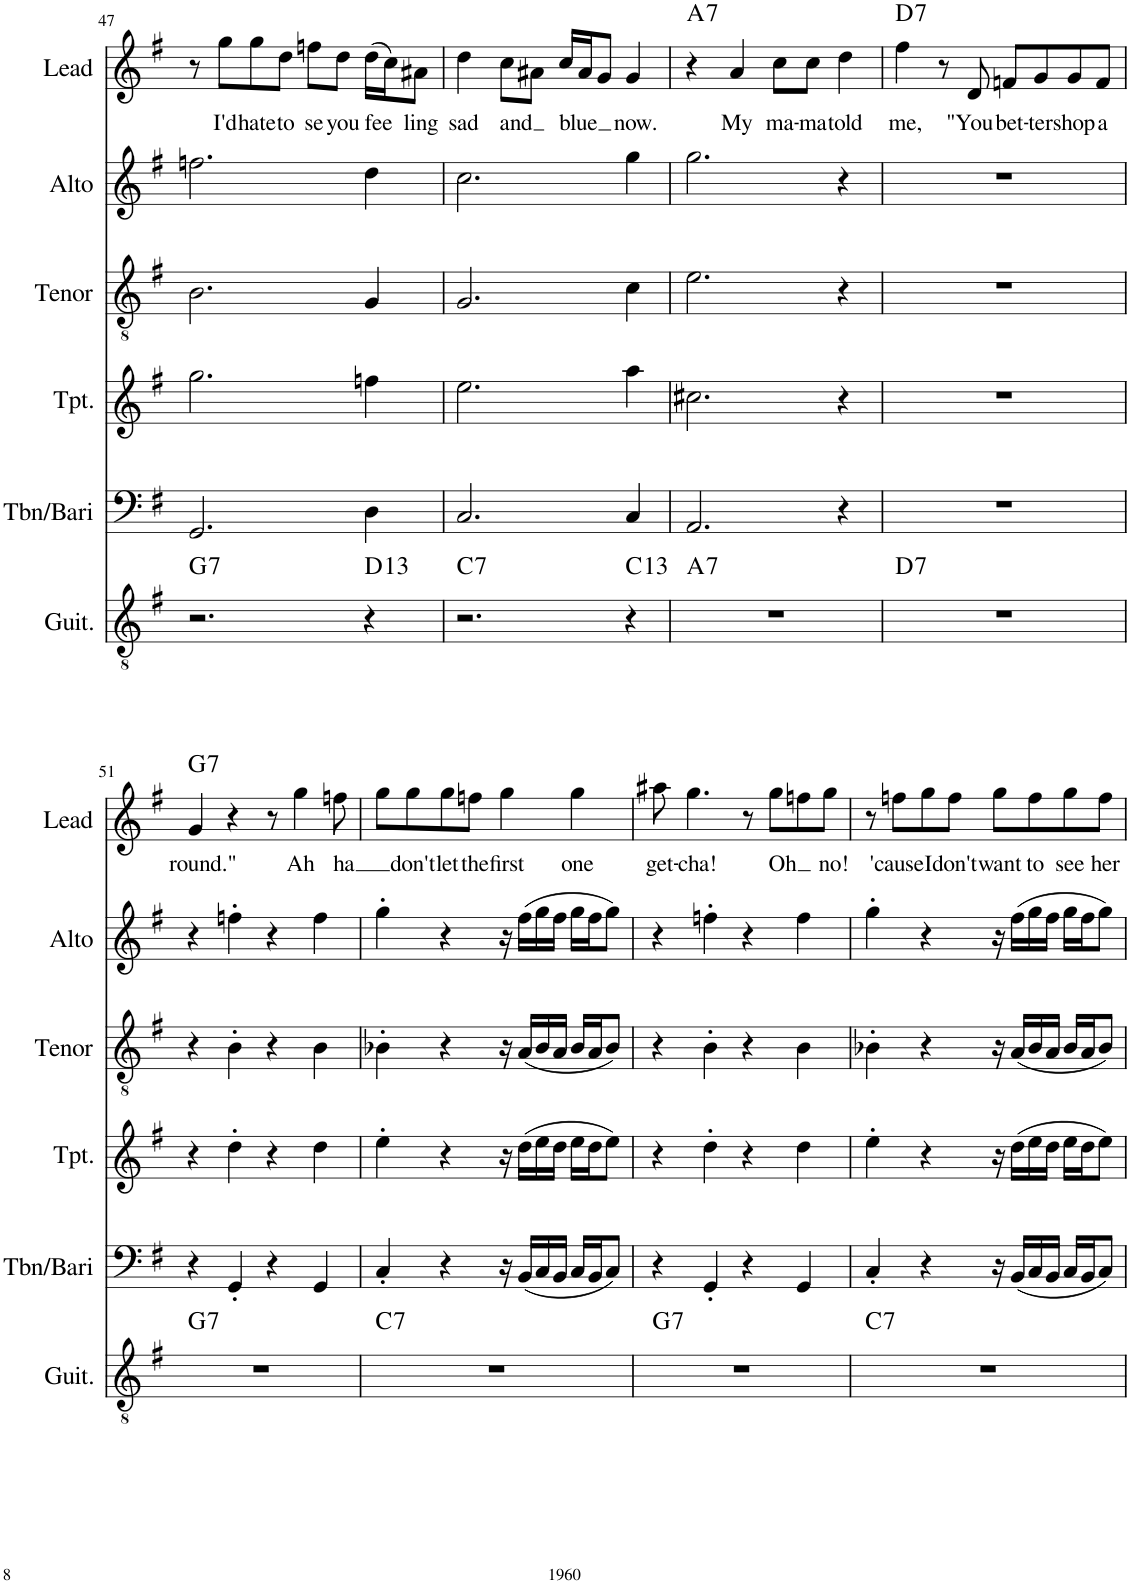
**kern	**harte	**kern	**kern	**kern	**kern	**kern	**text	**harte
*part6	*part6	*part5	*part4	*part3	*part2	*part1	*part1	*part1
*staff6	*	*staff5	*staff4	*staff3	*staff2	*staff1	*staff1	*
*I"Guitar	*	*I"Tbn/Bari	*I"Trumpet	*I"Tenor	*I"Alto	*I"Lead	*	*
*I'Guit.	*	*I'Tbn/Bari	*I'Tpt.	*I'Tenor	*I'Alto	*I'Lead	*	*
!!LO:PB:g=z
*clefGv2	*	*clefF4	*clefG2	*clefGv2	*clefG2	*clefG2	*	*
*	*	*	*ITrd1c2	*ITrd8c14	*ITrd5c9	*	*	*
*k[f#]	*	*k[f#]	*k[f#]	*k[f#]	*k[f#]	*k[f#]	*	*
*M4/4	*	*M4/4	*M4/4	*M4/4	*M4/4	*M4/4	*	*
=47	=47	=47	=47	=47	=47	=47	=47	=47
!	!LO:H:kt=7	!	!	!	!	!	!	!
2.r	G:7	2.GG/	2.gg\	2.B\	2.ffn\	8r	.	.
!	!	!	!	!	!	!	!LO:LY:b	!
.	.	.	.	.	.	8gg\L	I'd	.
!	!	!	!	!	!	!	!LO:LY:b	!
.	.	.	.	.	.	8gg\	hate	.
!	!	!	!	!	!	!	!LO:LY:b	!
.	.	.	.	.	.	8dd\J	to	.
!	!	!	!	!	!	!	!LO:LY:b	!
.	.	.	.	.	.	8ffn\L	se	.
!	!	!	!	!	!	!	!LO:LY:b	!
.	.	.	.	.	.	8dd\J	you	.
!	!LO:H:kt=13	!	!	!	!	!	!LO:LY:b	!
4r	D:9(11,13)	4D\	4ffn\	4G/	4dd\	(16dd\LL	-fee	.
.	.	.	.	.	.	16cc\J)	.	.
!	!	!	!	!	!	!	!LO:LY:b	!
.	.	.	.	.	.	8a#X\J	ling	.
=48	=48	=48	=48	=48	=48	=48	=48	=48
!	!LO:H:kt=7	!	!	!	!	!	!LO:LY:b	!
2.r	C:7	2.C/	2.ee\	2.G/	2.cc\	4dd\	sad	.
!	!	!	!	!	!	!	!LO:LY:b	!
.	.	.	.	.	.	8cc\L	and	.
.	.	.	.	.	.	8a#X\J	.	.
!	!	!	!	!	!	!	!LO:LY:b	!
.	.	.	.	.	.	16cc/LL	blue	.
.	.	.	.	.	.	16a#/J	.	.
.	.	.	.	.	.	8g/J	.	.
!	!LO:H:kt=13	!	!	!	!	!	!LO:LY:b	!
4r	C:9(11,13)	4C/	4aa\	4c\	4gg\	4g/	now.	.
=49	=49	=49	=49	=49	=49	=49	=49	=49
!	!LO:H:kt=7	!	!	!	!	!	!	!LO:H:kt=7
1r	A:7	2.AA/	2.cc#X\	2.e\	2.gg\	4r	.	A:7
!	!	!	!	!	!	!	!LO:LY:b	!
.	.	.	.	.	.	4a/	My	.
!	!	!	!	!	!	!	!LO:LY:b	!
.	.	.	.	.	.	8cc\L	ma-	.
!	!	!	!	!	!	!	!LO:LY:b	!
.	.	.	.	.	.	8cc\J	-ma	.
!	!	!	!	!	!	!	!LO:LY:b	!
.	.	4r	4r	4r	4r	4dd\	told	.
=50	=50	=50	=50	=50	=50	=50	=50	=50
!	!LO:H:kt=7	!	!	!	!	!	!LO:LY:b	!LO:H:kt=7
1r	D:7	1r	1r	1r	1r	4ff#\	me,	D:7
.	.	.	.	.	.	8r	.	.
!	!	!	!	!	!	!	!LO:LY:b	!
.	.	.	.	.	.	8d/	"You	.
!	!	!	!	!	!	!	!LO:LY:b	!
.	.	.	.	.	.	8fn/L	bet-	.
!	!	!	!	!	!	!	!LO:LY:b	!
.	.	.	.	.	.	8g/	-ter	.
!	!	!	!	!	!	!	!LO:LY:b	!
.	.	.	.	.	.	8g/	shop	.
!	!	!	!	!	!	!	!LO:LY:b	!
.	.	.	.	.	.	8f/J	a	.
!!LO:LB:g=z
=51	=51	=51	=51	=51	=51	=51	=51	=51
!	!LO:H:kt=7	!	!	!	!	!	!LO:LY:b	!LO:H:kt=7
1r	G:7	4r	4r	4r	4r	4g/	round."	G:7
.	.	4GG'/	4dd'\	4B'\	4ffn'\	4r	.	.
.	.	4r	4r	4r	4r	8r	.	.
!	!	!	!	!	!	!	!LO:LY:b	!
.	.	.	.	.	.	4gg\	Ah	.
.	.	4GG/	4dd\	4B\	4ff\	.	.	.
!	!	!	!	!	!	!	!LO:LY:b	!
.	.	.	.	.	.	8ffn\	ha	.
=52	=52	=52	=52	=52	=52	=52	=52	=52
!	!LO:H:kt=7	!	!	!	!	!	!	!
1r	C:7	4C'/	4ee'\	4B-X'\	4gg'\	8gg\L	.	.
!	!	!	!	!	!	!	!LO:LY:b	!
.	.	.	.	.	.	8gg\	don't	.
!	!	!	!	!	!	!	!LO:LY:b	!
.	.	4r	4r	4r	4r	8gg\	let	.
!	!	!	!	!	!	!	!LO:LY:b	!
.	.	.	.	.	.	8ffn\J	the	.
!	!	!	!	!	!	!	!LO:LY:b	!
.	.	16r	16r	16r	16r	4gg\	first	.
.	.	(16BB/LL	(16dd\LL	(16A/LL	(16ff#\LL	.	.	.
.	.	16C/	16ee\	16B-/	16gg\	.	.	.
.	.	16BB/JJ	16dd\JJ	16A/JJ	16ff#\JJ	.	.	.
!	!	!	!	!	!	!	!LO:LY:b	!
.	.	16C/LL	16ee\LL	16B-/LL	16gg\LL	4gg\	one	.
.	.	16BB/J	16dd\J	16A/J	16ff#\J	.	.	.
.	.	8C/J)	8ee\J)	8B-/J)	8gg\J)	.	.	.
=53	=53	=53	=53	=53	=53	=53	=53	=53
!	!LO:H:kt=7	!	!	!	!	!	!LO:LY:b	!
1r	G:7	4r	4r	4r	4r	8aa#X\	get-	.
!	!	!	!	!	!	!	!LO:LY:b	!
.	.	.	.	.	.	4.gg\	-cha!	.
.	.	4GG'/	4dd'\	4B'\	4ffn'\	.	.	.
.	.	4r	4r	4r	4r	8r	.	.
!	!	!	!	!	!	!	!LO:LY:b	!
.	.	.	.	.	.	8gg\L	Oh	.
.	.	4GG/	4dd\	4B\	4ff\	8ffn\	.	.
!	!	!	!	!	!	!	!LO:LY:b	!
.	.	.	.	.	.	8gg\J	no!	.
=54	=54	=54	=54	=54	=54	=54	=54	=54
!	!LO:H:kt=7	!	!	!	!	!	!	!
1r	C:7	4C'/	4ee'\	4B-X'\	4gg'\	8r	.	.
!	!	!	!	!	!	!	!LO:LY:b	!
.	.	.	.	.	.	8ffn\L	'cause	.
!	!	!	!	!	!	!	!LO:LY:b	!
.	.	4r	4r	4r	4r	8gg\	I	.
!	!	!	!	!	!	!	!LO:LY:b	!
.	.	.	.	.	.	8ff\J	don't	.
!	!	!	!	!	!	!	!LO:LY:b	!
.	.	16r	16r	16r	16r	8gg\L	want	.
.	.	(16BB/LL	(16dd\LL	(16A/LL	(16ff#\LL	.	.	.
!	!	!	!	!	!	!	!LO:LY:b	!
.	.	16C/	16ee\	16B-/	16gg\	8ff\	to	.
.	.	16BB/JJ	16dd\JJ	16A/JJ	16ff#\JJ	.	.	.
!	!	!	!	!	!	!	!LO:LY:b	!
.	.	16C/LL	16ee\LL	16B-/LL	16gg\LL	8gg\	see	.
.	.	16BB/J	16dd\J	16A/J	16ff#\J	.	.	.
!	!	!	!	!	!	!	!LO:LY:b	!
.	.	8C/J)	8ee\J)	8B-/J)	8gg\J)	8ff\J	her	.
=	=	=	=	=	=	=	=	=
*-	*-	*-	*-	*-	*-	*-	*-	*-
